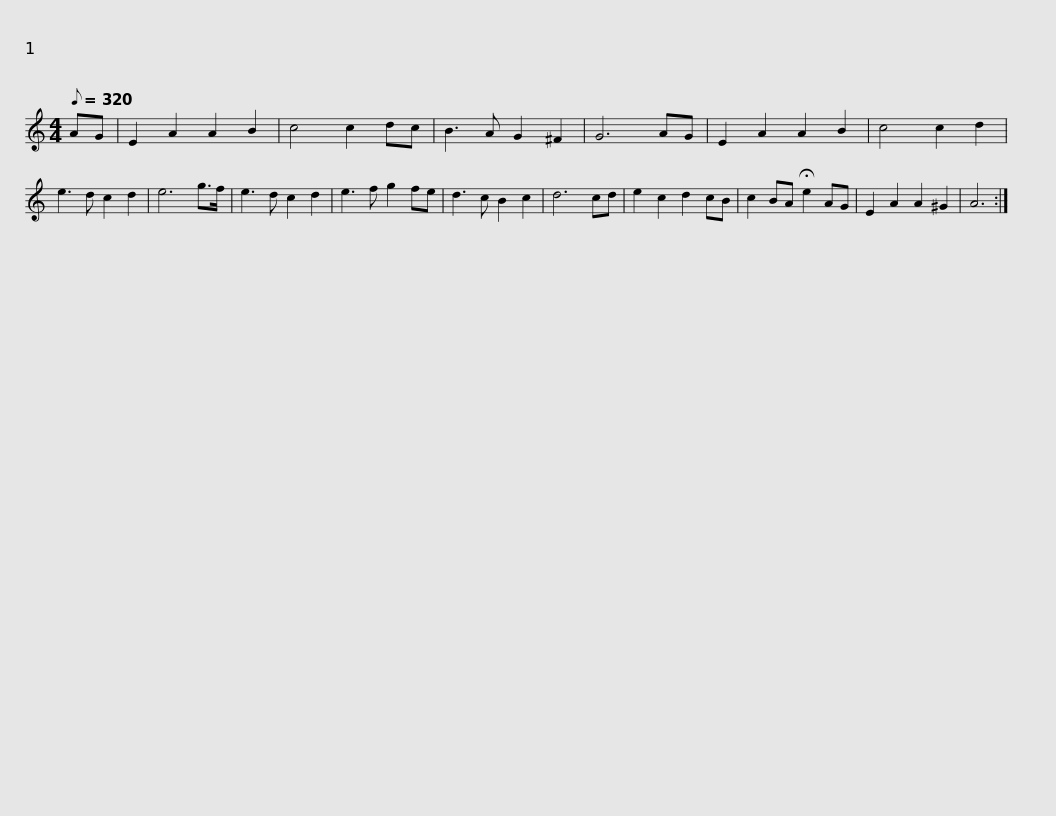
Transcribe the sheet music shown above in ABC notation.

X:1
L:1/8
Q:1/8=320
M:4/4
I:linebreak $
K:C
V:1 treble
V:1
 AG | E2 A2 A2 B2 | c4 c2 dc | B3 A G2 ^F2 | G6 AG | %5
 E2 A2 A2 B2 | c4 c2 d2 | e3 d c2 d2 | e6 g>f | e3 d c2 d2 |$ %10
 e3 f g2 fe | d3 c B2 c2 | d6 cd | e2 c2 d2 cB | c2 BA !fermata!e2 AG | %15
 E2 A2 A2 ^G2 | A6 :| %17
